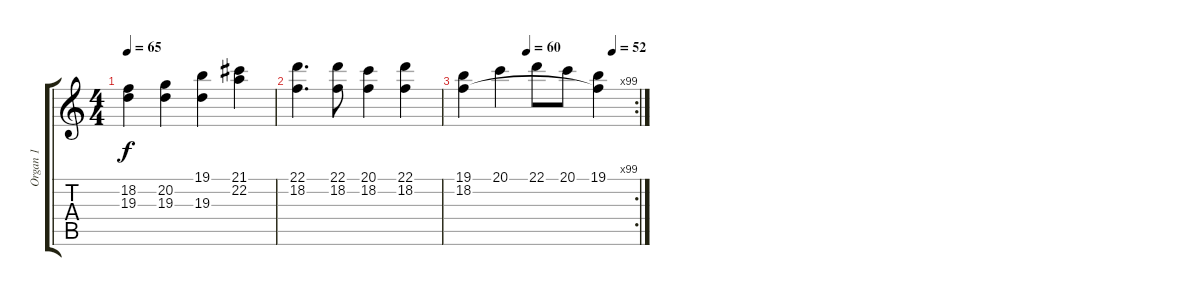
\track ("Organ 1" "Organ 1") {instrument churchorgan}
\staff {score tabs}
\tuning (E4 B3 G3 D3 A2 E2) {hide}
\ts (4 4)
\tempo 65
\clef g2
\ks c
(18.2 19.3).4{dy f} (20.2 19.3).4 (19.1 19.3).4 (21.1 22.2).4 |
(22.1 18.2).4{d} (22.1 18.2).8 (20.1 18.2).4 (22.1 18.2).4 |
\rc 99
\tempo (60 0.375)
\tempo (52 0.875)
(19.1 18.2).4 20.1.4 22.1.8 20.1.8 (19.1 18.2{t}).4
